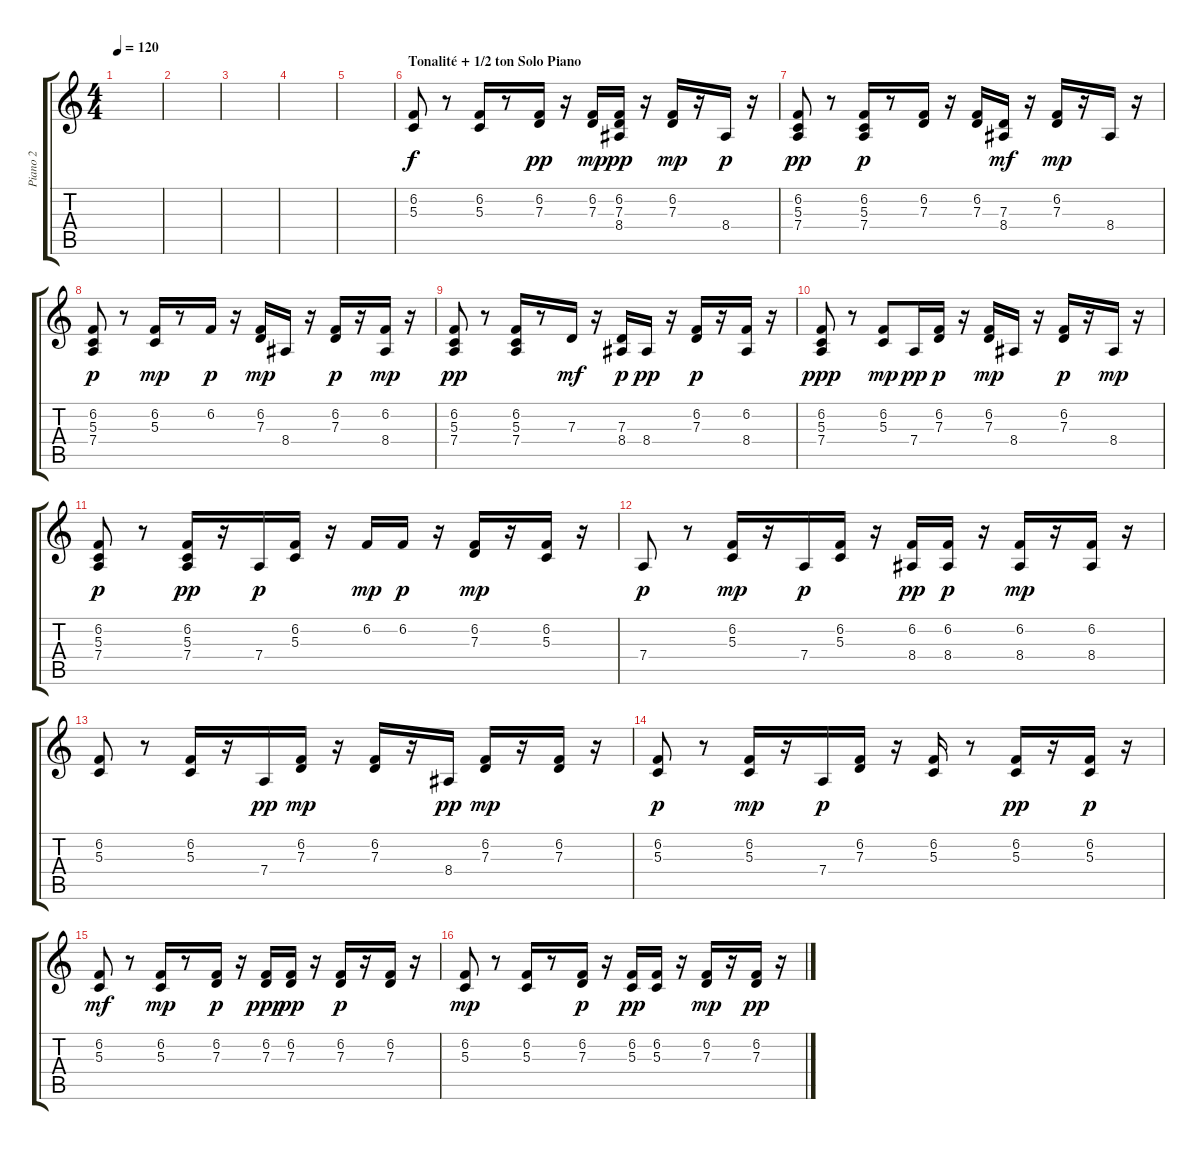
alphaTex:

\track ("Piano 2" "Piano 2") {instrument electricpiano1}
\staff {score tabs}
\tuning (E4 B3 G3 D3 A2 E2) {hide}
\ts (4 4)
\tempo 120
\clef g2
\ks c
|
|
|
|
|
\section ("" "Tonalité + 1/2 ton Solo Piano")
(6.2 5.3).8 r.8 (6.2 5.3).16 r.8 (6.2 7.3).16{dy pp} r.16 (6.2 7.3).16{dy mp} (6.2 7.3 8.4).16{dy pp} r.16 (6.2 7.3).16{dy mp} r.16 8.4.16{dy p} r.16 |
(6.2 5.3 7.4).8{dy pp} r.8 (6.2 5.3 7.4).16{dy p} r.8 (6.2 7.3).16 r.16 (6.2 7.3).16 (7.3 8.4).16{dy mf} r.16 (6.2 7.3).16{dy mp} r.16 8.4.16 r.16 |
(6.2 5.3 7.4).8{dy p} r.8 (6.2 5.3).16{dy mp} r.8 6.2.16{dy p} r.16 (6.2 7.3).16{dy mp} 8.4.16 r.16 (6.2 7.3).16{dy p} r.16 (6.2 8.4).16{dy mp} r.16 |
(6.2 5.3 7.4).8{dy pp} r.8 (6.2 5.3 7.4).16 r.8 7.3.16{dy mf} r.16 (7.3 8.4).16{dy p} 8.4.16{dy pp} r.16 (6.2 7.3).16{dy p} r.16 (6.2 8.4).16 r.16 |
(6.2 5.3 7.4).8{dy ppp} r.8 (6.2 5.3).8{dy mp} 7.4.16{dy pp} (6.2 7.3).16{dy p} r.16 (6.2 7.3).16{dy mp} 8.4.16 r.16 (6.2 7.3).16{dy p} r.16 8.4.16{dy mp} r.16 |
(6.2 5.3 7.4).8{dy p} r.8 (6.2 5.3 7.4).16{dy pp} r.16 7.4.16{dy p} (6.2 5.3).16 r.16 6.2.16{dy mp} 6.2.16{dy p} r.16 (6.2 7.3).16{dy mp} r.16 (6.2 5.3).16 r.16 |
7.4.8{dy p} r.8 (6.2 5.3).16{dy mp} r.16 7.4.16{dy p} (6.2 5.3).16 r.16 (6.2 8.4).16{dy pp} (6.2 8.4).16{dy p} r.16 (6.2 8.4).16{dy mp} r.16 (6.2 8.4).16 r.16 |
(6.2 5.3).8 r.8 (6.2 5.3).16 r.16 7.4.16{dy pp} (6.2 7.3).16{dy mp} r.16 (6.2 7.3).16 r.16 8.4.16{dy pp} (6.2 7.3).16{dy mp} r.16 (6.2 7.3).16 r.16 |
(6.2 5.3).8{dy p} r.8 (6.2 5.3).16{dy mp} r.16 7.4.16{dy p} (6.2 7.3).16 r.16 (6.2 5.3).16 r.8 (6.2 5.3).16{dy pp} r.16 (6.2 5.3).16{dy p} r.16 |
(6.2 5.3).8{dy mf} r.8 (6.2 5.3).16{dy mp} r.8 (6.2 7.3).16{dy p} r.16 (6.2 7.3).16{dy ppp} (6.2 7.3).16{dy pp} r.16 (6.2 7.3).16{dy p} r.16 (6.2 7.3).16 r.16 |
(6.2 5.3).8{dy mp} r.8 (6.2 5.3).16 r.8 (6.2 7.3).16{dy p} r.16 (6.2 5.3).16{dy pp} (6.2 5.3).16 r.16 (6.2 7.3).16{dy mp} r.16 (6.2 7.3).16{dy pp} r.16
